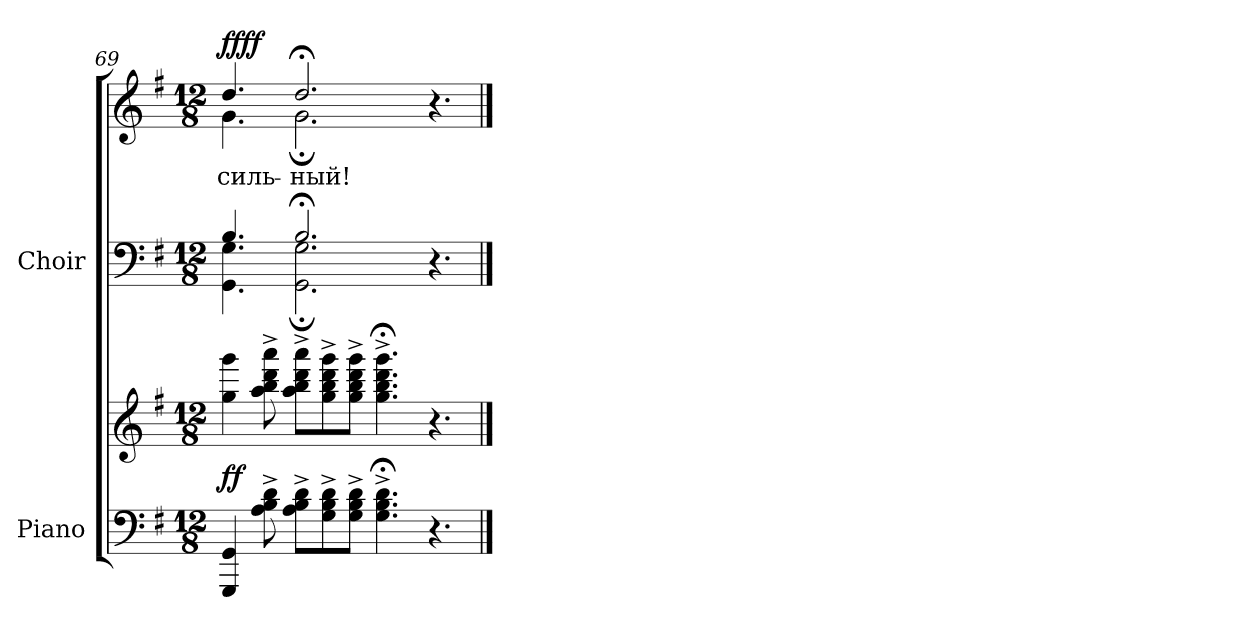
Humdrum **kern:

**kern	**kern	**dynam	**kern	**kern	**text	**dynam
*part2	*part2	*part2	*part1	*part1	*part1	*part1
*staff4	*staff3	*staff3/4	*staff2	*staff1	*staff1	*staff1/2
*I"Piano	*	*	*I"Choir	*	*	*
*I'Pno.	*	*	*I'Choir	*	*	*
*clefF4	*clefG2	*	*clefF4	*clefG2	*	*
*k[f#]	*k[f#]	*	*k[f#]	*k[f#]	*	*
*G:	*G:	*	*G:	*G:	*	*
*M12/8	*M12/8	*	*M12/8	*M12/8	*	*
=69	=69	=69	=69	=69	=69	=69
*	*	*	*^	*^	*	*
!	!	!	!	!	!	!	!LO:LY:b:color=#000000	!
4GGGi/ 4GGi	4ggi\ 4gggi	ff	4.Bi/	4.GGi\ 4.Gi	4.ddi/	4.gi\	-силь-	ff ff
8Ai\^ 8Bi^ 8di^	8aai\^ 8bbi^ 8dddi^ 8aaai^	.	.	.	.	.	.	.
!	!	!	!	!	!	!	!LO:LY:b:color=#000000	!
8Ai\^ 8Bi^ 8di^L	8aai\^ 8bbi^ 8dddi^ 8aaai^L	.	2.B;i/	2.GGi\; 2.Gi;	2.dd;i/	2.g;i\	-ный!	.
8Gi\^ 8Bi^ 8di^	8ggi\^ 8bbi^ 8dddi^ 8gggi^	.	.	.	.	.	.	.
8Gi\^ 8Bi^ 8di^J	8ggi\^ 8bbi^ 8dddi^ 8gggi^J	.	.	.	.	.	.	.
4.Gi\;^ 4.Bi;^ 4.di;^	4.ggi\;^ 4.bbi;^ 4.dddi;^ 4.gggi;^	.	.	.	.	.	.	.
4.r	4.r	.	4.r	4.ryy	4.r	4.ryy	.	.
*	*	*	*v	*v	*	*	*	*
*	*	*	*	*v	*v	*	*
==	==	==	==	==	==	==
*-	*-	*-	*-	*-	*-	*-
